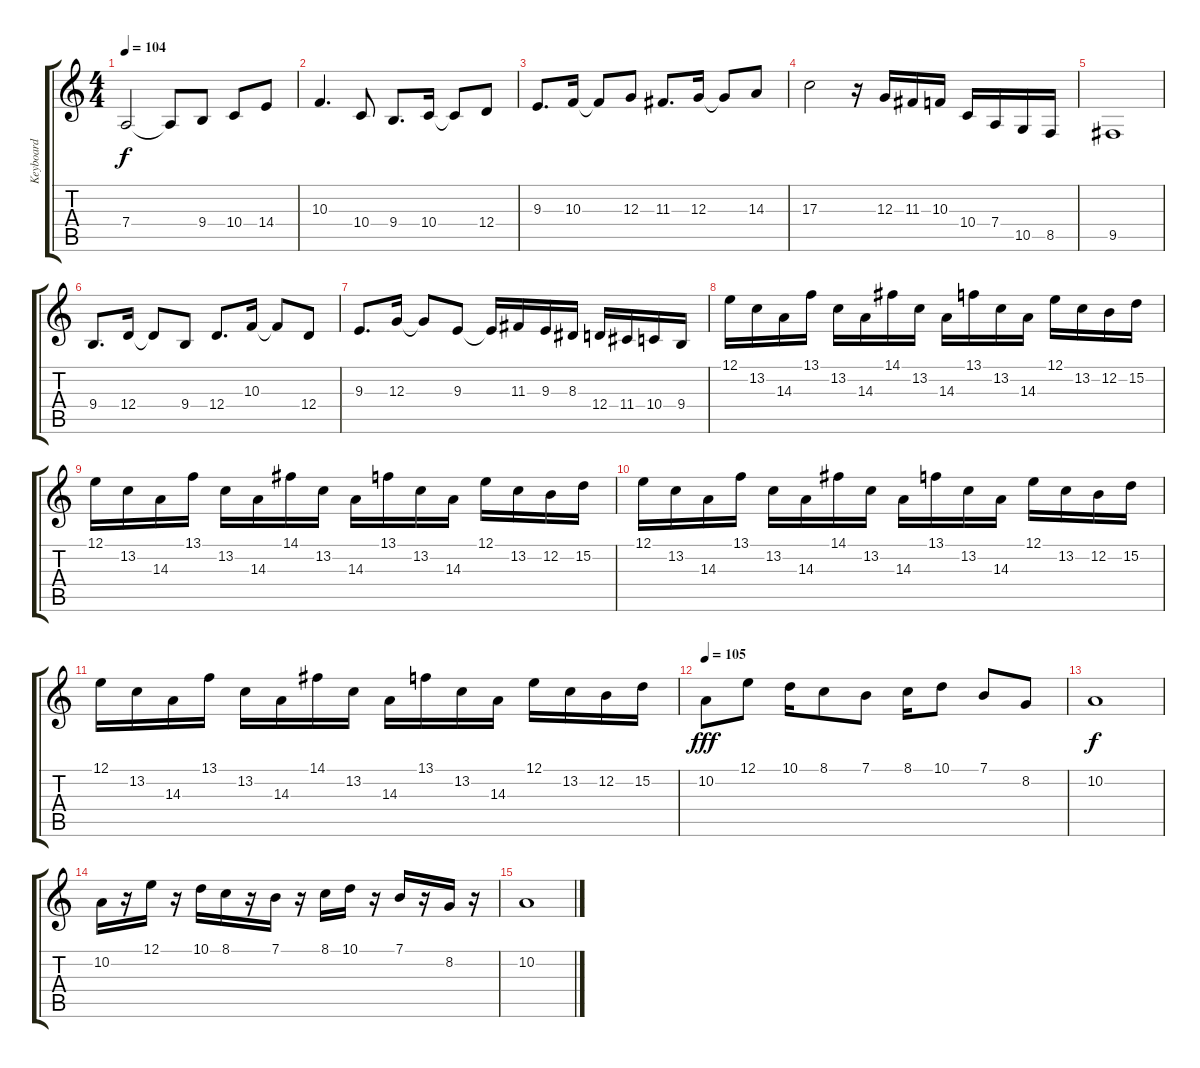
\track ("Keyboard" "Keyboard") {instrument drawbarorgan}
\staff {score tabs}
\tuning (E4 B3 G3 D3 A2 E2) {hide}
\ts (4 4)
\tempo 104
\clef g2
\ks c
7.4.2{dy f} 7.4{t}.8 9.4.8 10.4.8 14.4.8 |
10.3.4{d} 10.4.8 9.4.8{d} 10.4.16 10.4{t}.8 12.4.8 |
9.3.8{d} 10.3.16 10.3{t}.8 12.3.8 11.3.8{d} 12.3.16 12.3{t}.8 14.3.8 |
17.3.2 r.16 12.3.16 11.3.16 10.3.16 10.4.16 7.4.16 10.5.16 8.5.16 |
9.5.1 |
9.4.8{d} 12.4.16 12.4{t}.8 9.4.8 12.4.8{d} 10.3.16 10.3{t}.8 12.4.8 |
9.3.8{d} 12.3.16 12.3{t}.8 9.3.8 9.3{t}.16 11.3.16 9.3.16 8.3.16 12.4.16 11.4.16 10.4.16 9.4.16 |
12.1.16 13.2.16 14.3.16 13.1.16 13.2.16 14.3.16 14.1.16 13.2.16 14.3.16 13.1.16 13.2.16 14.3.16 12.1.16 13.2.16 12.2.16 15.2.16 |
12.1.16 13.2.16 14.3.16 13.1.16 13.2.16 14.3.16 14.1.16 13.2.16 14.3.16 13.1.16 13.2.16 14.3.16 12.1.16 13.2.16 12.2.16 15.2.16 |
12.1.16 13.2.16 14.3.16 13.1.16 13.2.16 14.3.16 14.1.16 13.2.16 14.3.16 13.1.16 13.2.16 14.3.16 12.1.16 13.2.16 12.2.16 15.2.16 |
12.1.16 13.2.16 14.3.16 13.1.16 13.2.16 14.3.16 14.1.16 13.2.16 14.3.16 13.1.16 13.2.16 14.3.16 12.1.16 13.2.16 12.2.16 15.2.16 |
\tempo 105
10.2.8{dy fff} 12.1.8 10.1.16 8.1.8 7.1.8 8.1.16 10.1.8 7.1.8 8.2.8 |
10.2.1{dy f} |
10.2.16 r.16 12.1.16 r.16 10.1.16 8.1.16 r.16 7.1.16 r.16 8.1.16 10.1.16 r.16 7.1.16 r.16 8.2.16 r.16 |
10.2.1
